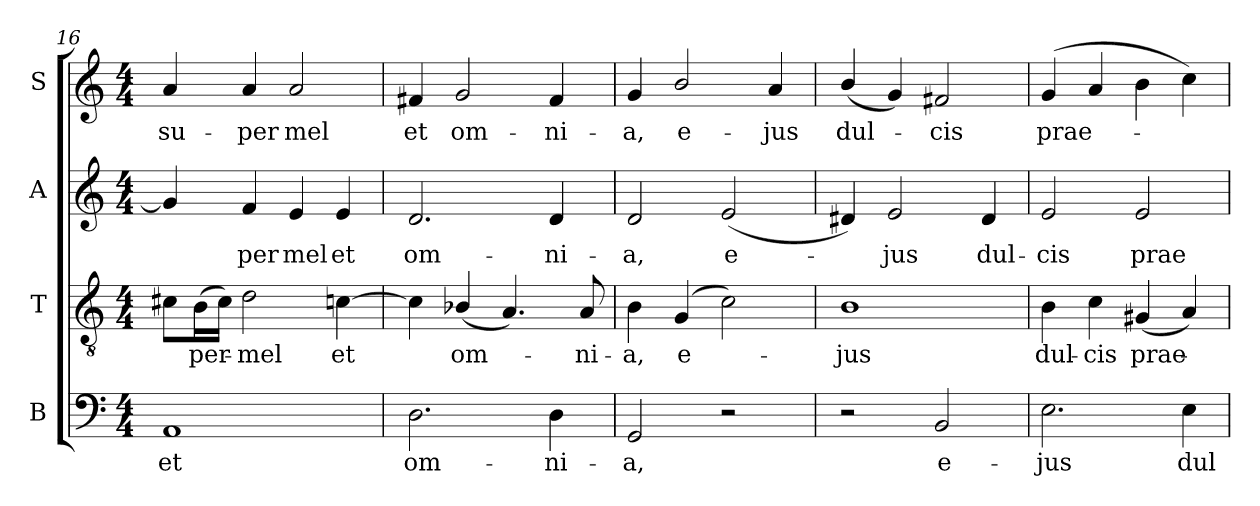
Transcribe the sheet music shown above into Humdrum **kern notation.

**kern	**text	**kern	**text	**kern	**text	**kern	**text
*part4	*part4	*part3	*part3	*part2	*part2	*part1	*part1
*staff4	*staff4	*staff3	*staff3	*staff2	*staff2	*staff1	*staff1
*I"B	*	*I"T	*	*I"A	*	*I"S	*
*I'B.	*	*I'T.	*	*I'A.	*	*I'S.	*
*clefF4	*	*clefGv2	*	*clefG2	*	*clefG2	*
*	*	*ITrd7c12	*	*	*	*	*
*k[]	*	*k[]	*	*k[]	*	*k[]	*
*C:	*	*C:	*	*C:	*	*C:	*
*M4/4	*	*M4/4	*	*M4/4	*	*M4/4	*
=16	=16	=16	=16	=16	=16	=16	=16
!	!LO:LY:b:color=#000000	!	!	!	!	!	!
!	!	!	!	!	!	!	!LO:LY:b:color=#000000
1AAi	et	8C#Xi\L	.	4gi/]	.	4ai/	su-
!	!	!	!LO:LY:b:color=#000000	!	!	!	!
.	.	(16BBi\L	-per-	.	.	.	.
.	.	16C#i\JJ)	.	.	.	.	.
!	!	!	!LO:LY:b:color=#000000	!	!	!	!
!	!	!	!	!	!LO:LY:b:color=#000000	!	!
!	!	!	!	!	!	!	!LO:LY:b:color=#000000
.	.	2Di\	-mel	4fi/	-per	4ai/	-per
!	!	!	!	!	!LO:LY:b:color=#000000	!	!
!	!	!	!	!	!	!	!LO:LY:b:color=#000000
.	.	.	.	4ei/	mel	2ai/	mel
!	!	!	!LO:LY:b:color=#000000	!	!	!	!
!	!	!	!	!	!LO:LY:b:color=#000000	!	!
.	.	[4Cni\	et	4ei/	et	.	.
!!LO:LB:g=z
=17	=17	=17	=17	=17	=17	=17	=17
!	!LO:LY:b:color=#000000	!	!	!	!	!	!
!	!	!	!	!	!LO:LY:b:color=#000000	!	!
!	!	!	!	!	!	!	!LO:LY:b:color=#000000
2.Di\	om-	4Ci\]	.	2.di/	om-	4f#Xi/	et
!	!	!	!LO:LY:b:color=#000000	!	!	!	!
!	!	!	!	!	!	!	!LO:LY:b:color=#000000
.	.	(4BB-Xi/	om-	.	.	2gi/	om-
.	.	4.AAi/)	.	.	.	.	.
!	!LO:LY:b:color=#000000	!	!	!	!	!	!
!	!	!	!	!	!LO:LY:b:color=#000000	!	!
!	!	!	!	!	!	!	!LO:LY:b:color=#000000
4Di\	-ni-	.	.	4di/	-ni-	4f#i/	-ni-
!	!	!	!LO:LY:b:color=#000000	!	!	!	!
.	.	8AAi/	-ni-	.	.	.	.
=18	=18	=18	=18	=18	=18	=18	=18
!	!LO:LY:b:color=#000000	!	!	!	!	!	!
!	!	!	!LO:LY:b:color=#000000	!	!	!	!
!	!	!	!	!	!LO:LY:b:color=#000000	!	!
!	!	!	!	!	!	!	!LO:LY:b:color=#000000
2GGi/	-a,	4BBi\	-a,	2di/	-a,	4gi/	-a,
!	!	!	!LO:LY:b:color=#000000	!	!	!	!
!	!	!	!	!	!	!	!LO:LY:b:color=#000000
.	.	(4GGi/	e-	.	.	2bi/	e-
!	!	!	!	!	!LO:LY:b:color=#000000	!	!
2r	.	2Ci\)	.	(2ei/	e-	.	.
!	!	!	!	!	!	!	!LO:LY:b:color=#000000
.	.	.	.	.	.	4ai/	-jus
=19	=19	=19	=19	=19	=19	=19	=19
!	!	!	!LO:LY:b:color=#000000	!	!	!	!
!	!	!	!	!	!	!	!LO:LY:b:color=#000000
2r	.	1BBi	-jus	4d#Xi/)	.	(4bi/	dul-
!	!	!	!	!	!LO:LY:b:color=#000000	!	!
.	.	.	.	2ei/	-jus	4gi/)	.
!	!LO:LY:b:color=#000000	!	!	!	!	!	!
!	!	!	!	!	!	!	!LO:LY:b:color=#000000
2BBi/	e-	.	.	.	.	2f#Xi/	-cis
!	!	!	!	!	!LO:LY:b:color=#000000	!	!
.	.	.	.	4d#i/	dul-	.	.
=20	=20	=20	=20	=20	=20	=20	=20
!	!LO:LY:b:color=#000000	!	!	!	!	!	!
!	!	!	!LO:LY:b:color=#000000	!	!	!	!
!	!	!	!	!	!LO:LY:b:color=#000000	!	!
!	!	!	!	!	!	!	!LO:LY:b:color=#000000
2.Ei\	-jus	4BBi\	dul-	2ei/	-cis	(4gi/	prae-
!	!	!	!LO:LY:b:color=#000000	!	!	!	!
.	.	4Ci\	-cis	.	.	4ai/	.
!	!	!	!LO:LY:b:color=#000000	!	!	!	!
!	!	!	!	!	!LO:LY:b:color=#000000	!	!
.	.	(4GG#Xi/	prae-	2ei/	prae-	4bi\	.
!	!LO:LY:b:color=#000000	!	!	!	!	!	!
4Ei\	dul-	4AAi/)	.	.	.	4cci\)	.
=	=	=	=	=	=	=	=
*-	*-	*-	*-	*-	*-	*-	*-
